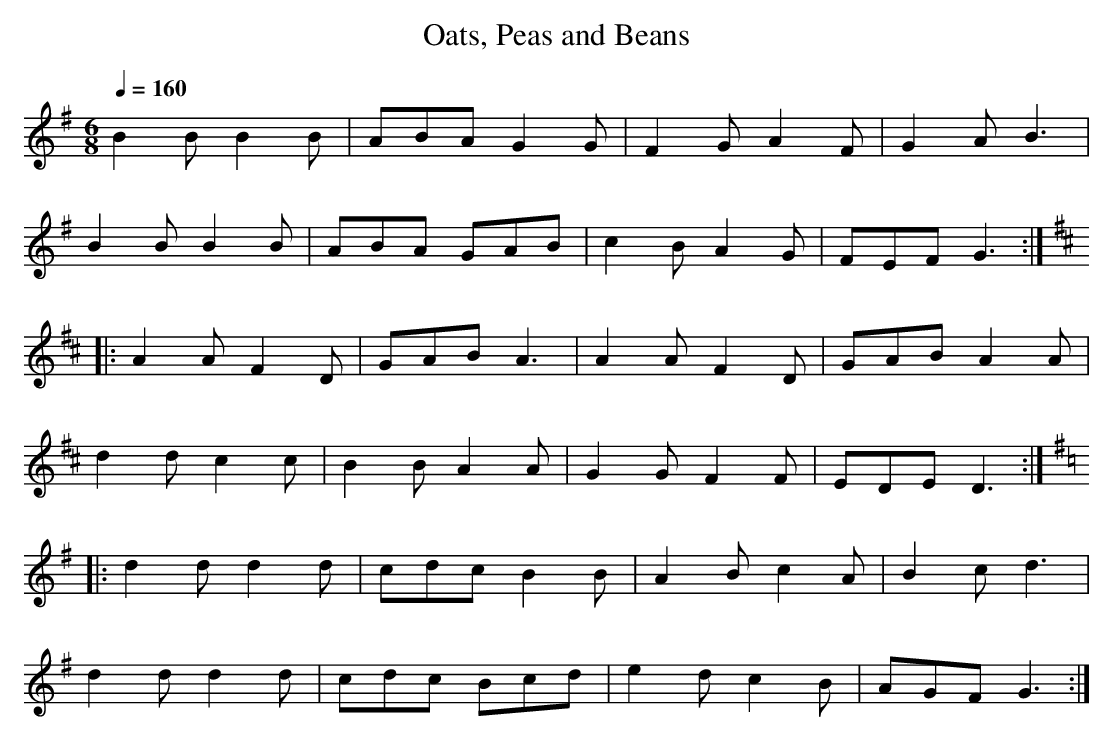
X:1
T:Oats, Peas and Beans
Q:1/4=160
M:6/8
L:1/8
K:G
B2B B2B|ABA G2G|F2G A2F|G2A B3|
B2B B2B|ABA GAB|c2B A2G|FEF G3:|
K:D
|:A2A F2D|GAB A3|A2A F2D|GAB A2A|
d2d c2c|B2B A2A|G2G F2F|EDE D3:|
K:G
|:d2d d2d|cdc B2B|A2B c2A|B2c d3|
d2d d2d|cdc Bcd|e2d c2B|AGF G3:|
